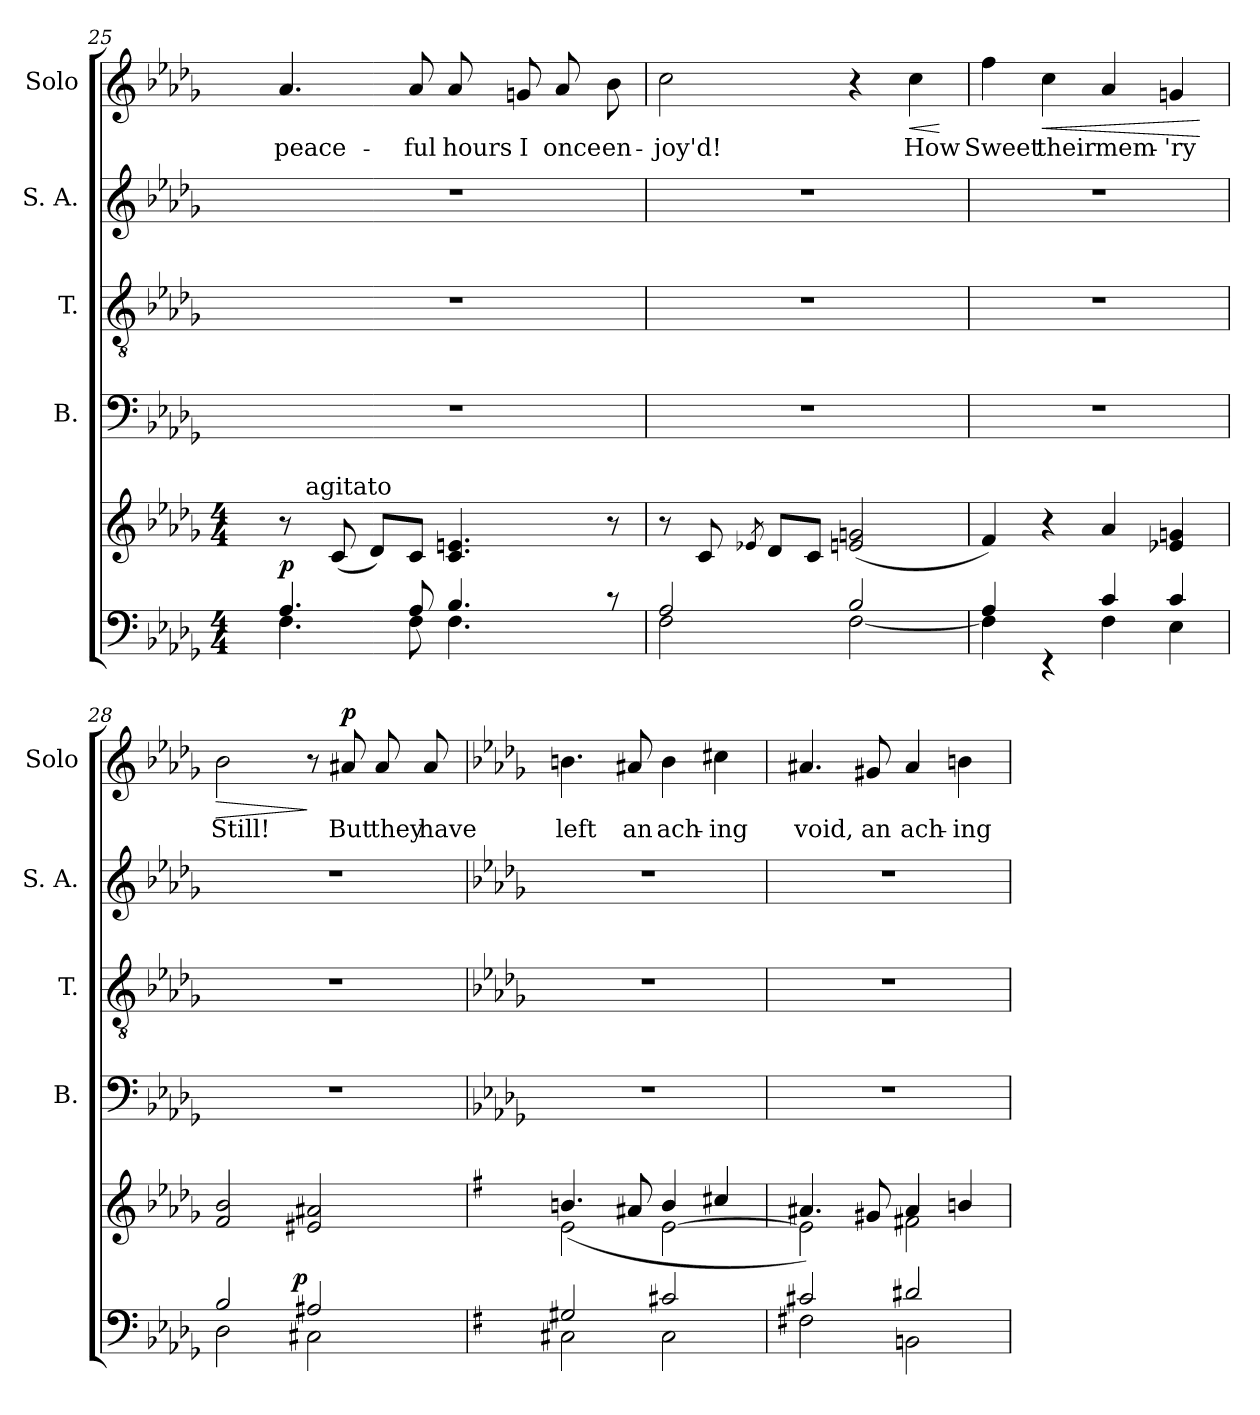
**kern	**dynam	**kern	**kern	**kern	**kern	**kern	**text	**dynam
*part6	*part6	*part5	*part4	*part3	*part2	*part1	*part1	*part1
*staff6	*staff6	*staff5	*staff4	*staff3	*staff2	*staff1	*staff1	*staff1
*	*	*	*I"B.	*I"T.	*I"S. A.	*I"Solo	*	*
*	*	*	*I'B.	*I'T.	*I'S. A.	*I'Solo	*	*
*clefF4	*	*clefG2	*clefF4	*clefGv2	*clefG2	*clefG2	*	*
*k[b-e-a-d-g-]	*	*k[b-e-a-d-g-]	*k[b-e-a-d-g-]	*k[b-e-a-d-g-]	*k[b-e-a-d-g-]	*k[b-e-a-d-g-]	*	*
*D-:	*	*D-:	*D-:	*D-:	*D-:	*D-:	*	*
*M4/4	*	*M4/4	*	*	*	*	*	*
=25	=25	=25	=25	=25	=25	=25	=25	=25
*^	*	*	*	*	*	*	*	*
!	!	!LO:DY:a	!	!	!	!	!	!LO:LY:b	!
*	*	*	*^	*	*	*	*	*	*
4.A-/	4.F\	p	8r	16ryy	1r	1r	1r	4.a-/	peace-	.
!	!	!	!	!LO:TX:a:t=agitato	!	!	!	!	!	!
.	.	.	.	2...ryy	.	.	.	.	.	.
.	.	.	(<8c/	.	.	.	.	.	.	.
.	.	.	8d-/L)	.	.	.	.	.	.	.
!	!	!	!	!	!	!	!	!	!LO:LY:b	!
8A-/	8F\	.	8c/J	.	.	.	.	8a-/	-ful	.
!	!	!	!	!	!	!	!	!	!LO:LY:b	!
4.B-/	4.F\	.	4.c/ 4.en/	.	.	.	.	8a-/	hours	.
!	!	!	!	!	!	!	!	!	!LO:LY:b	!
.	.	.	.	.	.	.	.	8gn/	I	.
!	!	!	!	!	!	!	!	!	!LO:LY:b	!
.	.	.	.	.	.	.	.	8a-/	once	.
!	!	!	!	!	!	!	!	!	!LO:LY:b	!
8rc	8ryy	.	8r	.	.	.	.	8b-\	en-	.
=26	=26	=26	=26	=26	=26	=26	=26	=26	=26	=26
!	!	!	!	!	!	!	!	!	!LO:LY:b	!
*	*	*	*v	*v	*	*	*	*	*	*
2A-/	2F\	.	8r	1r	1r	1r	2cc\	-joy'd!	.
.	.	.	8c/	.	.	.	.	.	.
.	.	.	8qe-X/	.	.	.	.	.	.
.	.	.	8d-/L	.	.	.	.	.	.
.	.	.	8c/J	.	.	.	.	.	.
2B-/	[<2F\	.	(<2en/ 2gn/	.	.	.	4r	.	.
!	!	!	!	!	!	!	!	!LO:LY:b	!LO:HP:b
.	.	.	.	.	.	.	4cc\	How	<
*v	*v	*	*	*	*	*	*	*	*
.	.	.	.	.	.	.	.	[
!!LO:LB:g=z
=27	=27	=27	=27	=27	=27	=27	=27	=27
*^	*	*	*	*	*	*	*	*
!	!	!	!	!	!	!	!	!LO:LY:b	!
4A-/	4F\]	.	4f/)	1r	1r	1r	4ff\	Sweet	.
!	!	!	!	!	!	!	!	!LO:LY:b	!LO:HP:b
4ryy	4rEE	.	4r	.	.	.	4cc\	their	<
!	!	!	!	!	!	!	!	!LO:LY:b	!
4c/	4F\	.	4a-/	.	.	.	4a-/	mem-	.
!	!	!	!	!	!	!	!	!LO:LY:b	!
4c/	4E-\	.	4e-X/ 4gn/	.	.	.	4gn/	-'ry	.
*v	*v	*	*	*	*	*	*	*	*
.	.	.	.	.	.	.	.	[
=28	=28	=28	=28	=28	=28	=28	=28	=28
*^	*	*	*	*	*	*	*	*
!	!	!	!	!	!	!	!	!LO:LY:b	!LO:HP:b
*	*^	*	*	*	*	*	*	*	*
2D-\	2B-/	4...ryy	.	2f/ 2b-/	1r	1r	1r	2b-\	Still!	>
!	!	!	!LO:DY:a	!	!	!	!	!	!	!
.	.	2ryy	p	.	.	.	.	.	.	.
2C#X\	2A#X/	.	.	2e#X/ 2a#X/	.	.	.	8r	.	]
!	!	!	!	!	!	!	!	!	!LO:LY:b	!LO:DY:a
.	.	.	.	.	.	.	.	8a#X/	But	p
!	!	!	!	!	!	!	!	!	!LO:LY:b	!
.	.	.	.	.	.	.	.	8a#/	they	.
!	!	!	!	!	!	!	!	!	!LO:LY:b	!
.	.	.	.	.	.	.	.	8a#/	have	.
.	.	32ryy	.	.	.	.	.	.	.	.
*v	*v	*v	*	*	*	*	*	*	*	*
=29	=29	=29	=29	=29	=29	=29	=29	=29
*k[f#]	*	*k[f#]	*	*	*	*	*	*
*G:	*	*G:	*	*	*	*	*	*
*^	*	*^	*	*	*	*	*	*
*	*^	*	*	*	*	*	*	*	*	*
!	!	!	!	!	!	!	!	!	!	!LO:LY:b	!
*	*v	*v	*	*	*	*	*	*	*	*	*
2G#X/	2C#X\	.	2e\	(4.bn/	1r	1r	1r	4.bn\	left	.
!	!	!	!	!	!	!	!	!	!LO:LY:b	!
.	.	.	.	8a#X/	.	.	.	8a#X/	an	.
!	!	!	!	!	!	!	!	!	!LO:LY:b	!
2c#X/	2C#\	.	[<2e\	4b/	.	.	.	4b\	ach-	.
!	!	!	!	!	!	!	!	!	!LO:LY:b	!
.	.	.	.	4cc#X/	.	.	.	4cc#X\	-ing	.
=30	=30	=30	=30	=30	=30	=30	=30	=30	=30	=30
!	!	!	!	!	!	!	!	!	!LO:LY:b	!
2c#X/	2F#X\	.	2e\]	4.a#X/)	1r	1r	1r	4.a#X/	void,	.
!	!	!	!	!	!	!	!	!	!LO:LY:b	!
.	.	.	.	8g#X/	.	.	.	8g#X/	an	.
!	!	!	!	!	!	!	!	!	!LO:LY:b	!
2d#X/	2BBn\	.	2f#X\	4a#/	.	.	.	4a#/	ach-	.
!	!	!	!	!	!	!	!	!	!LO:LY:b	!
.	.	.	.	4bn/	.	.	.	4bn\	-ing	.
*v	*v	*	*	*	*	*	*	*	*	*
*	*	*v	*v	*	*	*	*	*	*
=	=	=	=	=	=	=	=	=
*-	*-	*-	*-	*-	*-	*-	*-	*-
